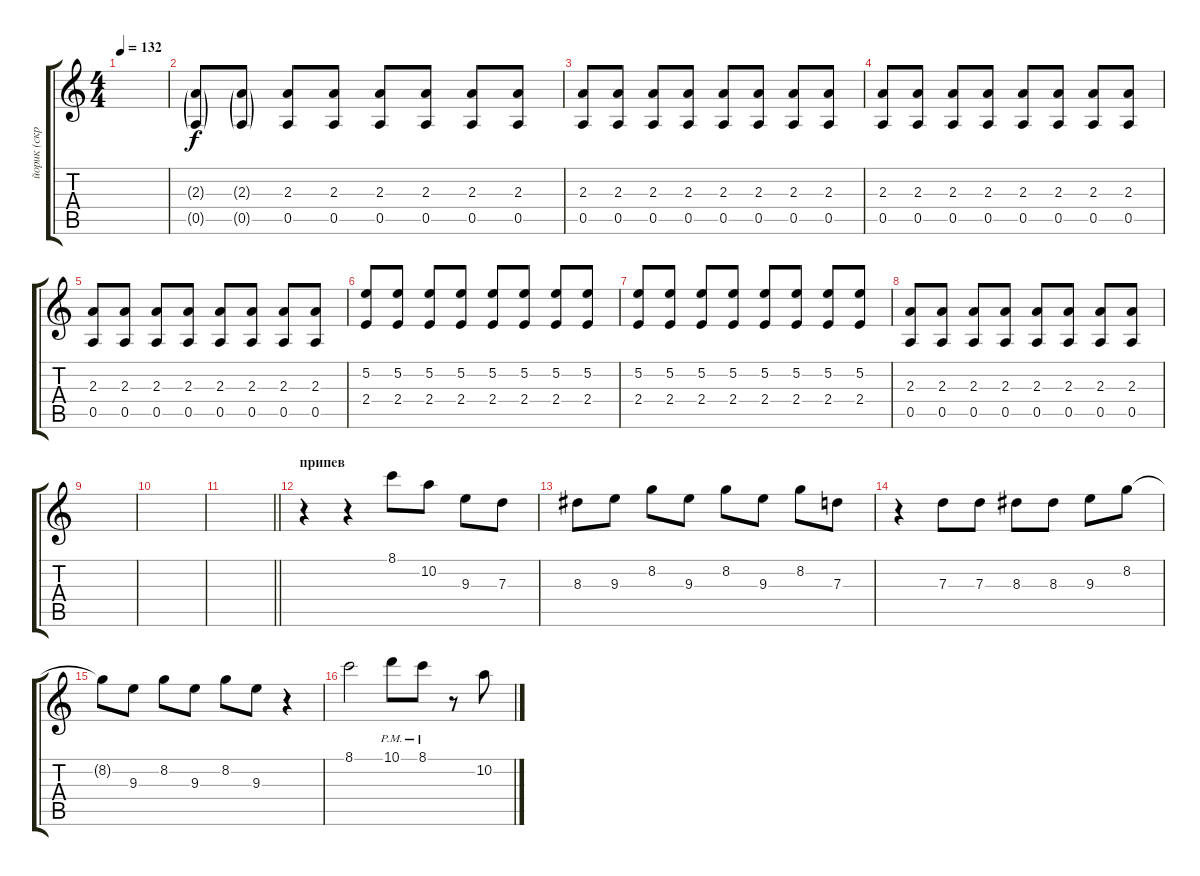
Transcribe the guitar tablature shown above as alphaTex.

\track ("йорик (скрипка)" "йорик (скр") {instrument distortionguitar}
\staff {score tabs}
\tuning (E4 B3 G3 D3 A2 E2) {hide}
\ts (4 4)
\tempo 132
\clef g2
\ks c
|
(2.3{g} 0.5{g}).8{volume 9} (2.3{g} 0.5{g}).8 (2.3 0.5).8{dy f} (2.3 0.5).8 (2.3 0.5).8 (2.3 0.5).8 (2.3 0.5).8 (2.3 0.5).8 |
(2.3 0.5).8 (2.3 0.5).8 (2.3 0.5).8 (2.3 0.5).8 (2.3 0.5).8 (2.3 0.5).8 (2.3 0.5).8 (2.3 0.5).8 |
(2.3 0.5).8 (2.3 0.5).8 (2.3 0.5).8 (2.3 0.5).8 (2.3 0.5).8 (2.3 0.5).8 (2.3 0.5).8 (2.3 0.5).8 |
(2.3 0.5).8 (2.3 0.5).8 (2.3 0.5).8 (2.3 0.5).8 (2.3 0.5).8 (2.3 0.5).8 (2.3 0.5).8 (2.3 0.5).8 |
(5.2 2.4).8 (5.2 2.4).8 (5.2 2.4).8 (5.2 2.4).8 (5.2 2.4).8 (5.2 2.4).8 (5.2 2.4).8 (5.2 2.4).8 |
(5.2 2.4).8 (5.2 2.4).8 (5.2 2.4).8 (5.2 2.4).8 (5.2 2.4).8 (5.2 2.4).8 (5.2 2.4).8 (5.2 2.4).8 |
(2.3 0.5).8 (2.3 0.5).8 (2.3 0.5).8 (2.3 0.5).8 (2.3 0.5).8 (2.3 0.5).8 (2.3 0.5).8 (2.3 0.5).8 |
|
|
\barLineRight lightlight
|
\section ("" "припев")
r.4{volume 10} r.4 8.1.8 10.2.8 9.3.8 7.3.8 |
8.3.8 9.3.8 8.2.8 9.3.8 8.2.8 9.3.8 8.2.8 7.3.8 |
r.4 7.3.8 7.3.8 8.3.8 8.3.8 9.3.8 8.2.8 |
8.2{t}.8 9.3.8 8.2.8 9.3.8 8.2.8 9.3.8 r.4 |
8.1.2 10.1{pm}.8 8.1{pm}.8 r.8 10.2.8
